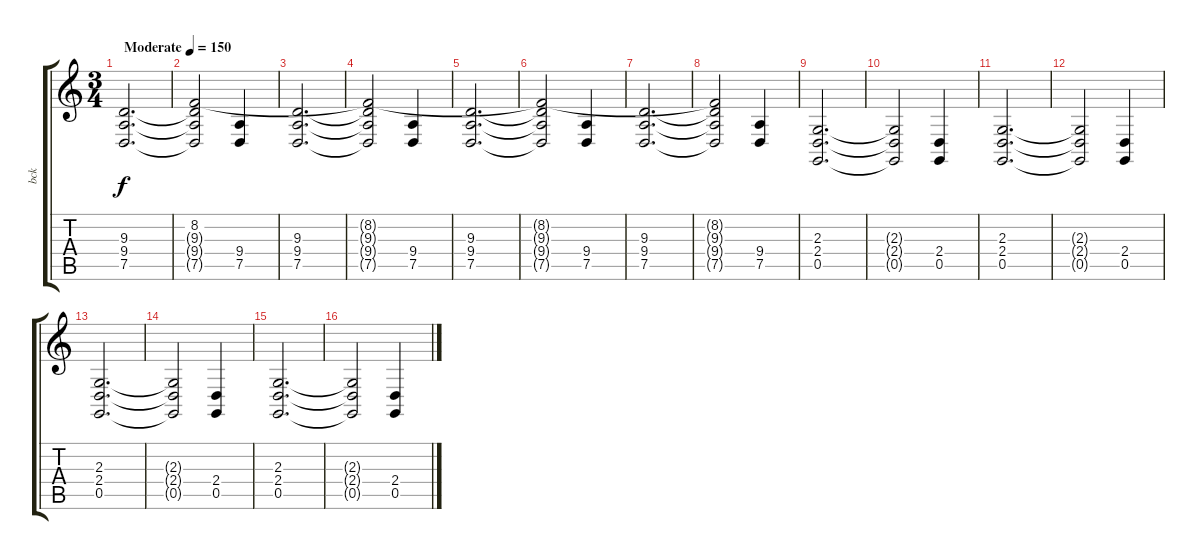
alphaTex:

\track ("bck" "bck") {instrument brightacousticpiano}
\staff {score tabs}
\tuning (D4 A3 F3 C3 G2 D2) {hide}
\ts (3 4)
\tempo (150 "Moderate")
\clef g2
\ks c
(9.3 9.4 7.5).2{d dy f instrument brightacousticpiano} |
(8.2 9.3{t} 9.4{t} 7.5{t}).2 (9.4 7.5).4 |
(9.3 9.4 7.5).2{d} |
(8.2{t} 9.3{t} 9.4{t} 7.5{t}).2 (9.4 7.5).4 |
(9.3 9.4 7.5).2{d} |
(8.2{t} 9.3{t} 9.4{t} 7.5{t}).2 (9.4 7.5).4 |
(9.3 9.4 7.5).2{d} |
(8.2{t} 9.3{t} 9.4{t} 7.5{t}).2 (9.4 7.5).4 |
(2.3 2.4 0.5).2{d} |
(2.3{t} 2.4{t} 0.5{t}).2 (2.4 0.5).4 |
(2.3 2.4 0.5).2{d} |
(2.3{t} 2.4{t} 0.5{t}).2 (2.4 0.5).4 |
(2.3 2.4 0.5).2{d} |
(2.3{t} 2.4{t} 0.5{t}).2 (2.4 0.5).4 |
(2.3 2.4 0.5).2{d} |
(2.3{t} 2.4{t} 0.5{t}).2 (2.4 0.5).4
